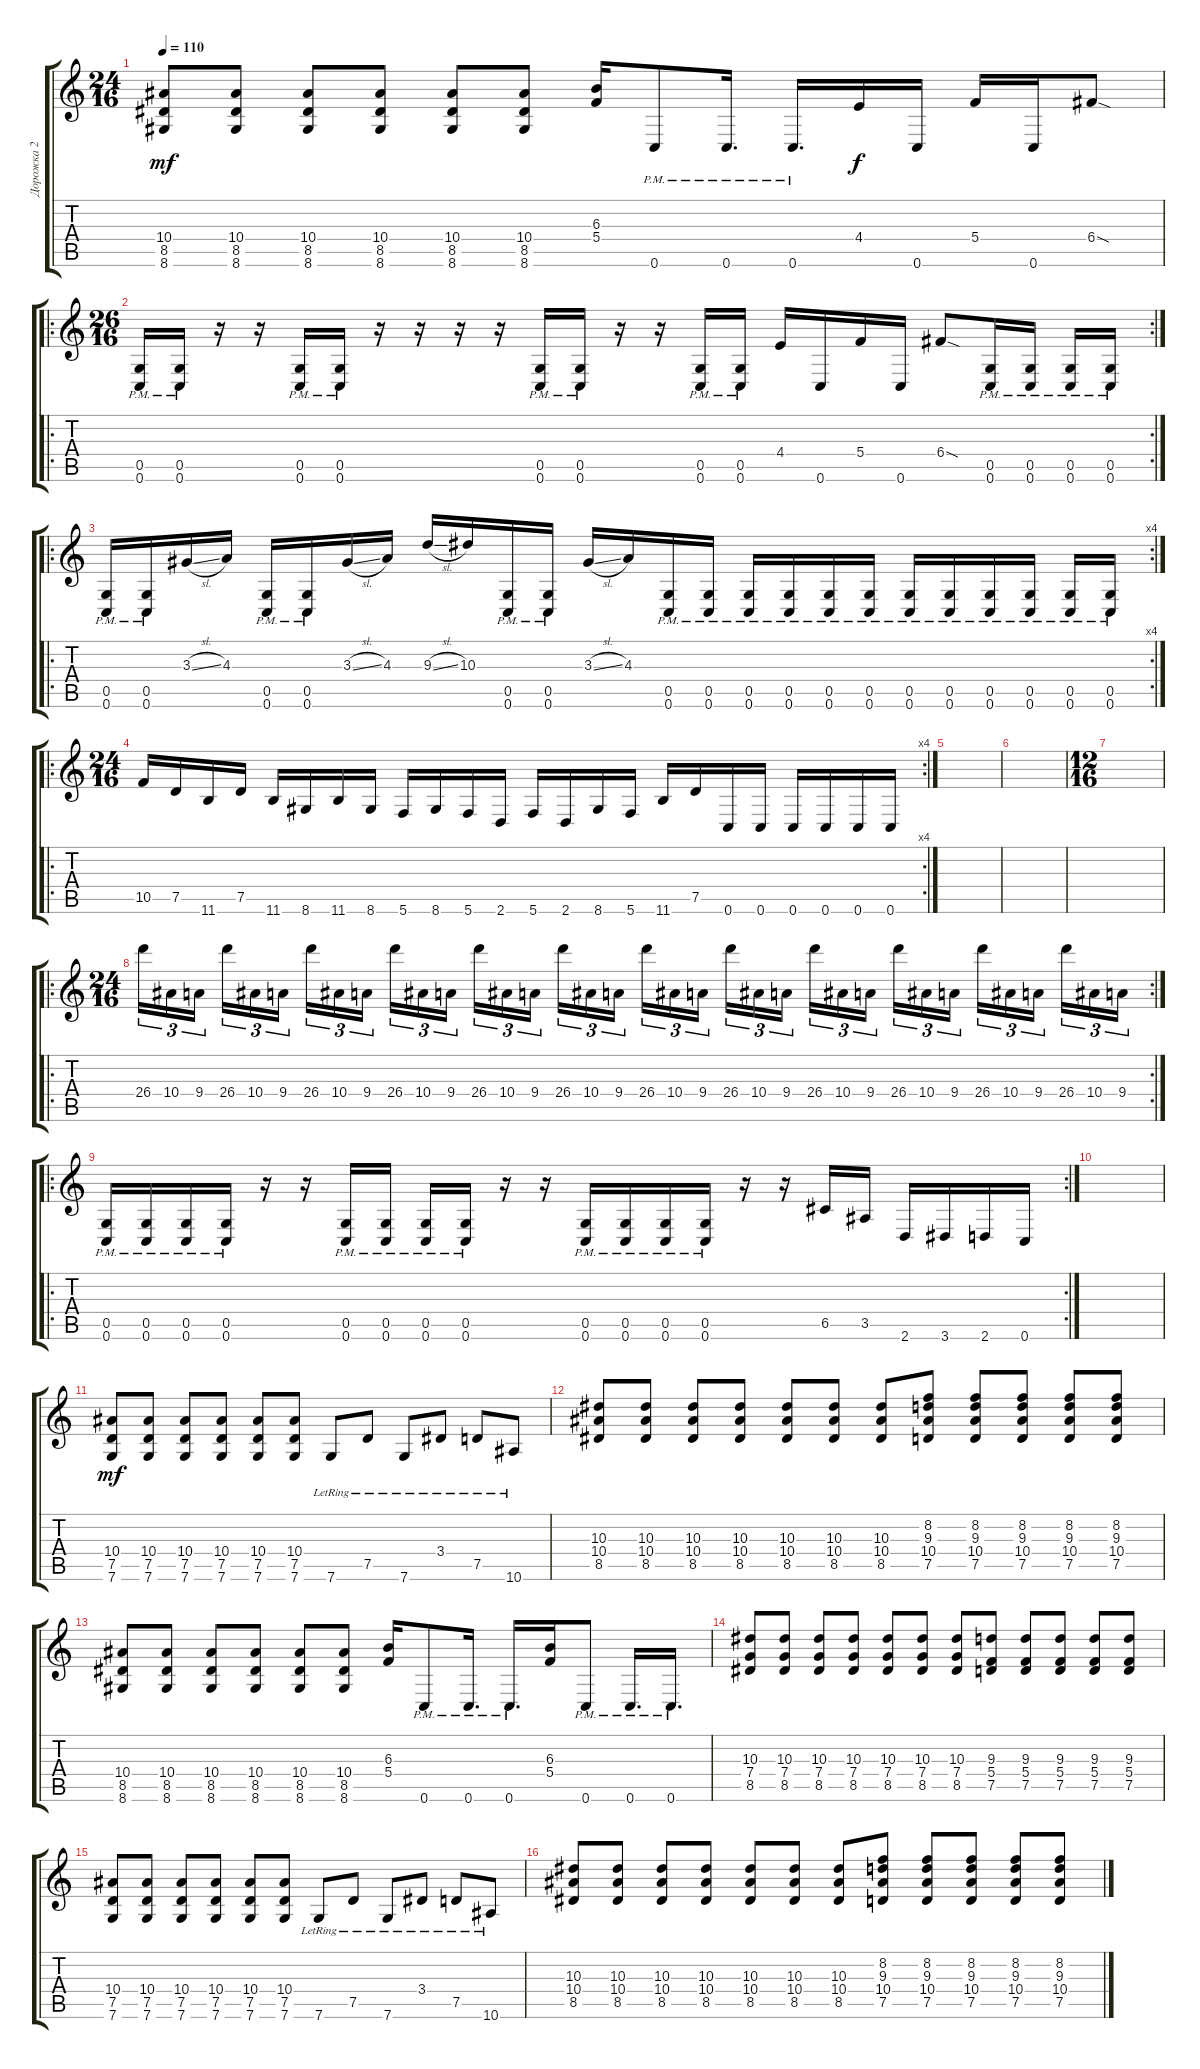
\track ("Дорожка 2" "Дорожка 2") {instrument overdrivenguitar}
\staff {score tabs}
\tuning (D4 A3 F3 C3 G2 C2) {hide}
\ts (24 16)
\tempo 110
\clef g2
\ks c
(10.4 8.5 8.6).8{dy mf} (10.4 8.5 8.6).8 (10.4 8.5 8.6).8 (10.4 8.5 8.6).8 (10.4 8.5 8.6).8 (10.4 8.5 8.6).8 (6.3 5.4).16 0.6{pm}.8 0.6{pm}.16{d} 0.6{pm}.16{d} 4.4.16{dy f} 0.6.16 5.4.16 0.6.16 6.4{sod}.8 |
\ro
\rc 2
\ts (26 16)
(0.5{pm} 0.6{pm}).16 (0.5{pm} 0.6{pm}).16 r.16 r.16 (0.5{pm} 0.6{pm}).16 (0.5{pm} 0.6{pm}).16 r.16 r.16 r.16 r.16 (0.5{pm} 0.6{pm}).16 (0.5{pm} 0.6{pm}).16 r.16 r.16 (0.5{pm} 0.6{pm}).16 (0.5{pm} 0.6{pm}).16 4.4.16 0.6.16 5.4.16 0.6.16 6.4{sod}.8 (0.5{pm} 0.6{pm}).16 (0.5{pm} 0.6{pm}).16 (0.5{pm} 0.6{pm}).16 (0.5{pm} 0.6{pm}).16 |
\ro
\rc 4
(0.5{pm} 0.6{pm}).16 (0.5{pm} 0.6{pm}).16 3.3{sl}.16 4.3.16 (0.5{pm} 0.6{pm}).16 (0.5{pm} 0.6{pm}).16 3.3{sl}.16 4.3.16 9.3{sl}.16 10.3.16 (0.5{pm} 0.6{pm}).16 (0.5{pm} 0.6{pm}).16 3.3{sl}.16 4.3.16 (0.5{pm} 0.6{pm}).16 (0.5{pm} 0.6{pm}).16 (0.5{pm} 0.6{pm}).16 (0.5{pm} 0.6{pm}).16 (0.5{pm} 0.6{pm}).16 (0.5{pm} 0.6{pm}).16 (0.5{pm} 0.6{pm}).16 (0.5{pm} 0.6{pm}).16 (0.5{pm} 0.6{pm}).16 (0.5{pm} 0.6{pm}).16 (0.5{pm} 0.6{pm}).16 (0.5{pm} 0.6{pm}).16 |
\ro
\rc 4
\ts (24 16)
10.5.16 7.5.16 11.6.16 7.5.16 11.6.16 8.6.16 11.6.16 8.6.16 5.6.16 8.6.16 5.6.16 2.6.16 5.6.16 2.6.16 8.6.16 5.6.16 11.6.16 7.5.16 0.6.16 0.6.16 0.6.16 0.6.16 0.6.16 0.6.16 |
|
|
\ts (12 16)
|
\ro
\rc 2
\ts (24 16)
26.4.16{tu (3 2) volume 9 balance 11} 10.4.16{tu (3 2)} 9.4.16{tu (3 2) beam splitsecondary} 26.4.16{tu (3 2)} 10.4.16{tu (3 2)} 9.4.16{tu (3 2) beam splitsecondary} 26.4.16{tu (3 2)} 10.4.16{tu (3 2)} 9.4.16{tu (3 2)} 26.4.16{tu (3 2)} 10.4.16{tu (3 2)} 9.4.16{tu (3 2) beam splitsecondary} 26.4.16{tu (3 2)} 10.4.16{tu (3 2)} 9.4.16{tu (3 2) beam splitsecondary} 26.4.16{tu (3 2)} 10.4.16{tu (3 2)} 9.4.16{tu (3 2)} 26.4.16{tu (3 2)} 10.4.16{tu (3 2)} 9.4.16{tu (3 2) beam splitsecondary} 26.4.16{tu (3 2)} 10.4.16{tu (3 2)} 9.4.16{tu (3 2) beam splitsecondary} 26.4.16{tu (3 2)} 10.4.16{tu (3 2)} 9.4.16{tu (3 2)} 26.4.16{tu (3 2)} 10.4.16{tu (3 2)} 9.4.16{tu (3 2) beam splitsecondary} 26.4.16{tu (3 2)} 10.4.16{tu (3 2)} 9.4.16{tu (3 2) beam splitsecondary} 26.4.16{tu (3 2)} 10.4.16{tu (3 2)} 9.4.16{tu (3 2)} |
\ro
\rc 2
(0.5{pm} 0.6{pm}).16{volume 16 balance 16} (0.5{pm} 0.6{pm}).16 (0.5{pm} 0.6{pm}).16 (0.5{pm} 0.6{pm}).16 r.16 r.16 (0.5{pm} 0.6{pm}).16 (0.5{pm} 0.6{pm}).16 (0.5{pm} 0.6{pm}).16 (0.5{pm} 0.6{pm}).16 r.16 r.16 (0.5{pm} 0.6{pm}).16 (0.5{pm} 0.6{pm}).16 (0.5{pm} 0.6{pm}).16 (0.5{pm} 0.6{pm}).16 r.16 r.16 6.5.16 3.5.16 2.6.16 3.6.16 2.6.16 0.6.16 |
|
(10.4 7.5 7.6).8{dy mf} (10.4 7.5 7.6).8 (10.4 7.5 7.6).8 (10.4 7.5 7.6).8 (10.4 7.5 7.6).8 (10.4 7.5 7.6).8 7.6{lr}.8 7.5{lr}.8 7.6{lr}.8 3.4{lr}.8 7.5{lr}.8 10.6{lr}.8 |
(10.3 10.4 8.5).8 (10.3 10.4 8.5).8 (10.3 10.4 8.5).8 (10.3 10.4 8.5).8 (10.3 10.4 8.5).8 (10.3 10.4 8.5).8 (10.3 10.4 8.5).8 (8.2 9.3 10.4 7.5).8 (8.2 9.3 10.4 7.5).8 (8.2 9.3 10.4 7.5).8 (8.2 9.3 10.4 7.5).8 (8.2 9.3 10.4 7.5).8 |
(10.4 8.5 8.6).8 (10.4 8.5 8.6).8 (10.4 8.5 8.6).8 (10.4 8.5 8.6).8 (10.4 8.5 8.6).8 (10.4 8.5 8.6).8 (6.3 5.4).16 0.6{pm}.8 0.6{pm}.16{d} 0.6{pm}.16{d} (6.3 5.4).16 0.6{pm}.8 0.6{pm}.16{d} 0.6{pm}.16{d} |
(10.3 7.4 8.5).8 (10.3 7.4 8.5).8 (10.3 7.4 8.5).8 (10.3 7.4 8.5).8 (10.3 7.4 8.5).8 (10.3 7.4 8.5).8 (10.3 7.4 8.5).8 (9.3 5.4 7.5).8 (9.3 5.4 7.5).8 (9.3 5.4 7.5).8 (9.3 5.4 7.5).8 (9.3 5.4 7.5).8 |
(10.4 7.5 7.6).8 (10.4 7.5 7.6).8 (10.4 7.5 7.6).8 (10.4 7.5 7.6).8 (10.4 7.5 7.6).8 (10.4 7.5 7.6).8 7.6{lr}.8 7.5{lr}.8 7.6{lr}.8 3.4{lr}.8 7.5{lr}.8 10.6{lr}.8 |
(10.3 10.4 8.5).8 (10.3 10.4 8.5).8 (10.3 10.4 8.5).8 (10.3 10.4 8.5).8 (10.3 10.4 8.5).8 (10.3 10.4 8.5).8 (10.3 10.4 8.5).8 (8.2 9.3 10.4 7.5).8 (8.2 9.3 10.4 7.5).8 (8.2 9.3 10.4 7.5).8 (8.2 9.3 10.4 7.5).8 (8.2 9.3 10.4 7.5).8
